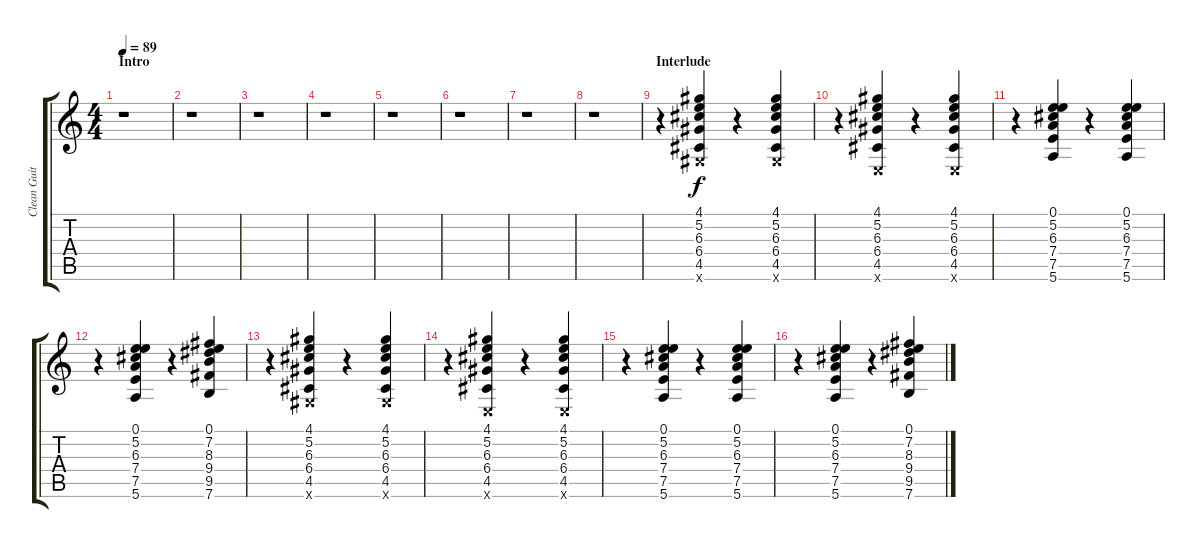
\track ("Clean Guitar" "Clean Guit") {instrument electricguitarclean}
\staff {score tabs}
\tuning (E4 B3 G3 D3 A2 E2) {hide}
\ts (4 4)
\section ("" "Intro")
\tempo 89
\clef g2
\ks c
r.1{dy f instrument electricguitarclean} |
r.1 |
r.1 |
r.1 |
r.1 |
r.1 |
r.1 |
r.1 |
\section ("" "Interlude")
r.4 (4.1 5.2 6.3 6.4 4.5 4.6{x}).4 r.4 (4.1 5.2 6.3 6.4 4.5 4.6{x}).4 |
r.4 (4.1 5.2 6.3 6.4 4.5 0.6{x}).4 r.4 (4.1 5.2 6.3 6.4 4.5 0.6{x}).4 |
r.4 (0.1 5.2 6.3 7.4 7.5 5.6).4 r.4 (0.1 5.2 6.3 7.4 7.5 5.6).4 |
r.4 (0.1 5.2 6.3 7.4 7.5 5.6).4 r.4 (0.1 7.2 8.3 9.4 9.5 7.6).4 |
r.4 (4.1 5.2 6.3 6.4 4.5 4.6{x}).4 r.4 (4.1 5.2 6.3 6.4 4.5 4.6{x}).4 |
r.4 (4.1 5.2 6.3 6.4 4.5 0.6{x}).4 r.4 (4.1 5.2 6.3 6.4 4.5 0.6{x}).4 |
r.4 (0.1 5.2 6.3 7.4 7.5 5.6).4 r.4 (0.1 5.2 6.3 7.4 7.5 5.6).4 |
r.4 (0.1 5.2 6.3 7.4 7.5 5.6).4 r.4 (0.1 7.2 8.3 9.4 9.5 7.6).4
